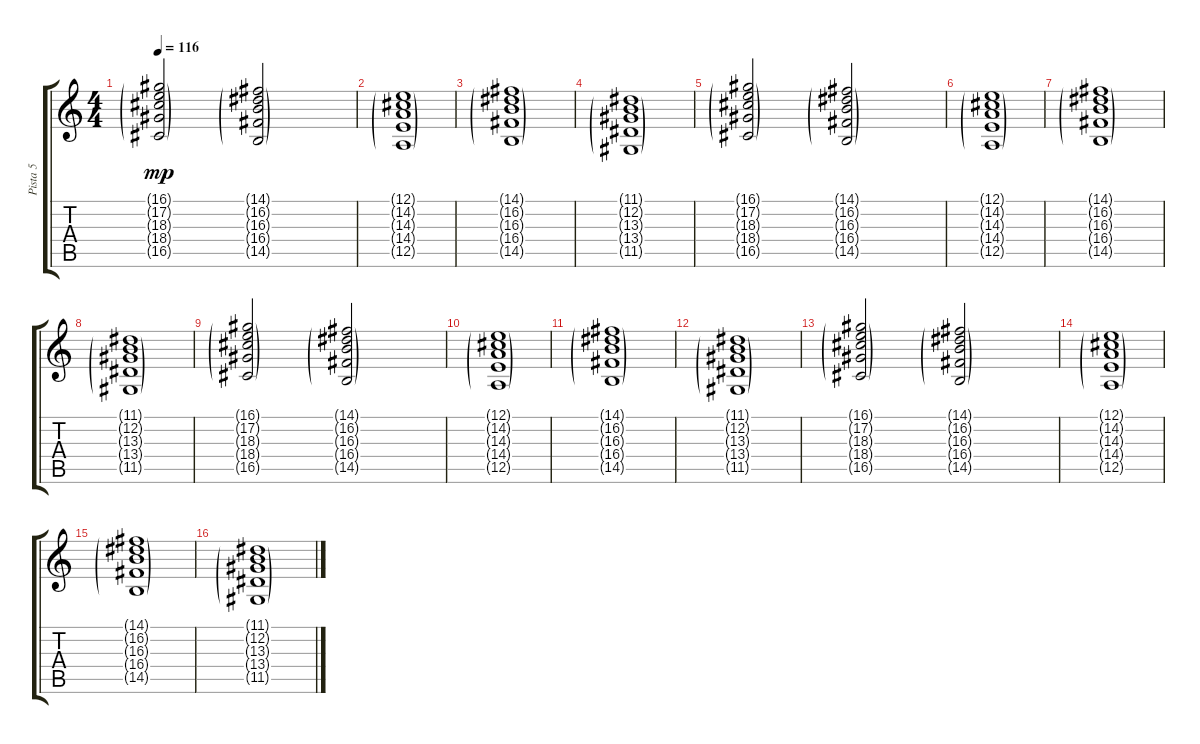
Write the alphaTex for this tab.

\track ("Pista 5" "Pista 5") {instrument drawbarorgan}
\staff {score tabs}
\tuning (E4 B3 G3 D3 A2 E2) {hide}
\ts (4 4)
\tempo 116
\clef g2
\ks c
(16.1{g} 17.2{g} 18.3{g} 18.4{g} 16.5{g}).2{dy mp} (14.1{g} 16.2{g} 16.3{g} 16.4{g} 14.5{g}).2 |
(12.1{g} 14.2{g} 14.3{g} 14.4{g} 12.5{g}).1 |
(14.1{g} 16.2{g} 16.3{g} 16.4{g} 14.5{g}).1 |
(11.1{g} 12.2{g} 13.3{g} 13.4{g} 11.5{g}).1 |
(16.1{g} 17.2{g} 18.3{g} 18.4{g} 16.5{g}).2 (14.1{g} 16.2{g} 16.3{g} 16.4{g} 14.5{g}).2 |
(12.1{g} 14.2{g} 14.3{g} 14.4{g} 12.5{g}).1 |
(14.1{g} 16.2{g} 16.3{g} 16.4{g} 14.5{g}).1 |
(11.1{g} 12.2{g} 13.3{g} 13.4{g} 11.5{g}).1 |
(16.1{g} 17.2{g} 18.3{g} 18.4{g} 16.5{g}).2 (14.1{g} 16.2{g} 16.3{g} 16.4{g} 14.5{g}).2 |
(12.1{g} 14.2{g} 14.3{g} 14.4{g} 12.5{g}).1 |
(14.1{g} 16.2{g} 16.3{g} 16.4{g} 14.5{g}).1 |
(11.1{g} 12.2{g} 13.3{g} 13.4{g} 11.5{g}).1 |
(16.1{g} 17.2{g} 18.3{g} 18.4{g} 16.5{g}).2 (14.1{g} 16.2{g} 16.3{g} 16.4{g} 14.5{g}).2 |
(12.1{g} 14.2{g} 14.3{g} 14.4{g} 12.5{g}).1 |
(14.1{g} 16.2{g} 16.3{g} 16.4{g} 14.5{g}).1 |
(11.1{g} 12.2{g} 13.3{g} 13.4{g} 11.5{g}).1
